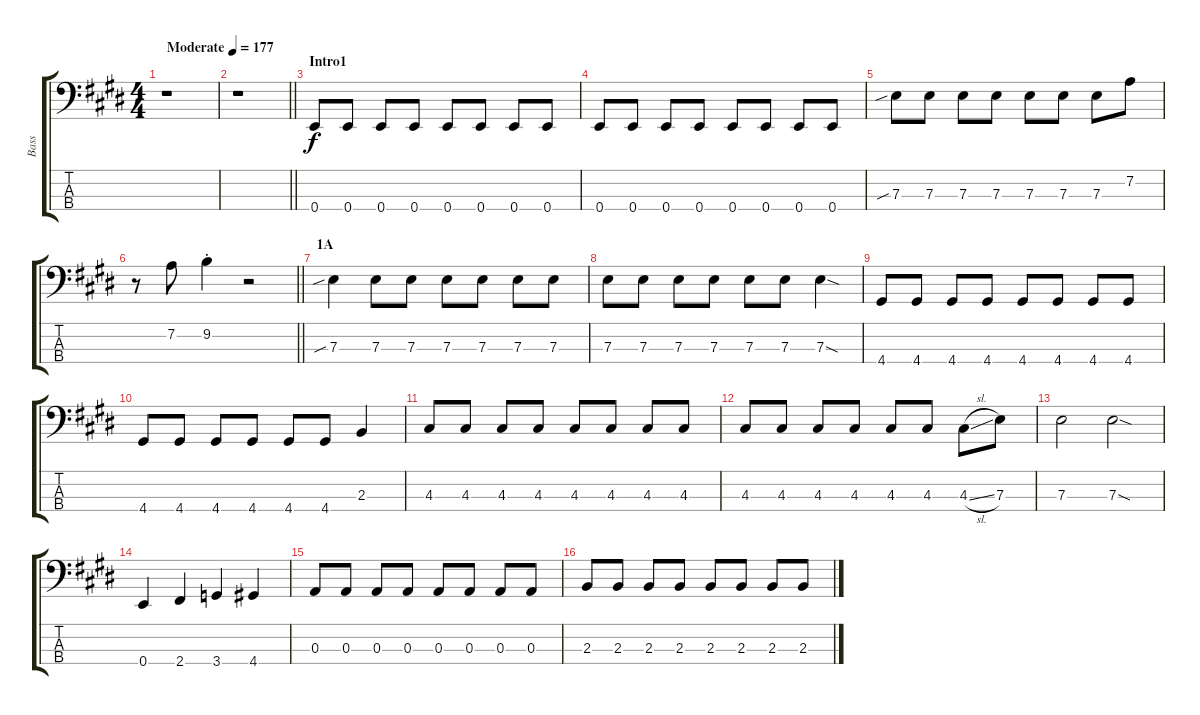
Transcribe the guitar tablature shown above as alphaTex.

\track ("Bass" "Bass") {instrument electricbasspick}
\staff {score tabs}
\tuning (G2 D2 A1 E1) {hide}
\ts (4 4)
\tempo (177 "Moderate")
\clef f4
\ks e
r.1{dy f instrument electricbasspick} |
\barLineRight lightlight
r.1 |
\section ("" "Intro1")
0.4.8 0.4.8 0.4.8 0.4.8 0.4.8 0.4.8 0.4.8 0.4.8 |
0.4.8 0.4.8 0.4.8 0.4.8 0.4.8 0.4.8 0.4.8 0.4.8 |
7.3{sib}.8 7.3.8 7.3.8 7.3.8 7.3.8 7.3.8 7.3.8 7.2.8 |
\barLineRight lightlight
r.8 7.2.8 9.2{st}.4 r.2 |
\section ("" "1A")
7.3{sib}.4 7.3.8 7.3.8 7.3.8 7.3.8 7.3.8 7.3.8 |
7.3.8 7.3.8 7.3.8 7.3.8 7.3.8 7.3.8 7.3{sod}.4 |
4.4.8 4.4.8 4.4.8 4.4.8 4.4.8 4.4.8 4.4.8 4.4.8 |
4.4.8 4.4.8 4.4.8 4.4.8 4.4.8 4.4.8 2.3.4 |
4.3.8 4.3.8 4.3.8 4.3.8 4.3.8 4.3.8 4.3.8 4.3.8 |
4.3.8 4.3.8 4.3.8 4.3.8 4.3.8 4.3.8 4.3{sl}.8 7.3.8 |
7.3.2 7.3{sod}.2 |
0.4.4 2.4.4 3.4.4 4.4.4 |
0.3.8 0.3.8 0.3.8 0.3.8 0.3.8 0.3.8 0.3.8 0.3.8 |
2.3.8 2.3.8 2.3.8 2.3.8 2.3.8 2.3.8 2.3.8 2.3.8
